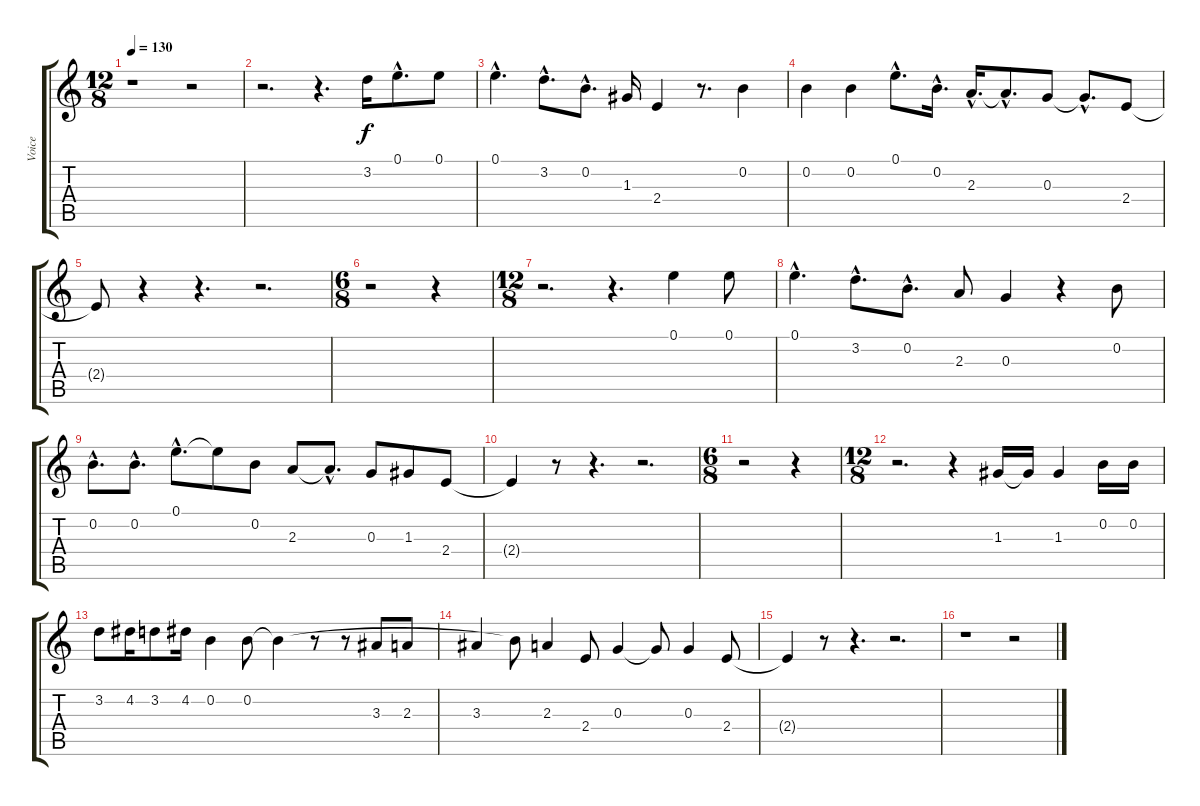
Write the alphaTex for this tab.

\track ("Voice" "Voice") {instrument acousticguitarnylon}
\staff {score tabs}
\tuning (E4 B3 G3 D3 A2 E2) {hide}
\ts (12 8)
\tempo 130
\clef g2
\ks c
r.1{dy f} r.2 |
r.2{d} r.4{d} 3.2.16 0.1{hac}.8{d} 0.1.8 |
0.1{hac}.4{d} 3.2{hac}.8{d} 0.2{hac}.8{d} 1.3.16 2.4.4 r.8{d} 0.2.4 |
0.2.4 0.2.4 0.1{hac}.8{d} 0.2{hac}.16{d} 2.3{hac}.16{d} 2.3{hac t}.8{d} 0.3.8 0.3{hac t}.8{d} 2.4.8 |
2.4{t}.8 r.4 r.4{d} r.2{d} |
\ts (6 8)
r.2 r.4 |
\ts (12 8)
r.2{d} r.4{d} 0.1.4 0.1.8 |
0.1{hac}.4{d} 3.2{hac}.8{d} 0.2{hac}.8{d} 2.3.8 0.3.4 r.4 0.2.8 |
0.2{hac}.8{d} 0.2{hac}.8{d} 0.1{hac}.8{d} 0.1{t}.8 0.2.8 2.3.8 2.3{hac t}.8{d} 0.3.8 1.3.8 2.4.8 |
2.4{t}.4 r.8 r.4{d} r.2{d} |
\ts (6 8)
r.2 r.4 |
\ts (12 8)
r.2{d} r.4 1.3.16 1.3{t}.16 1.3.4 0.2.16 0.2.16 |
3.2.8 4.2.16 3.2.8 4.2.16 0.2.4 0.2.8 0.2{t}.4 r.8 r.8 3.3.8 2.3.8 |
3.3.4 0.2{t}.8 2.3.4 2.4.8 0.3.4 0.3{t}.8 0.3.4 2.4.8 |
2.4{t}.4 r.8 r.4{d} r.2{d} |
r.1 r.2
